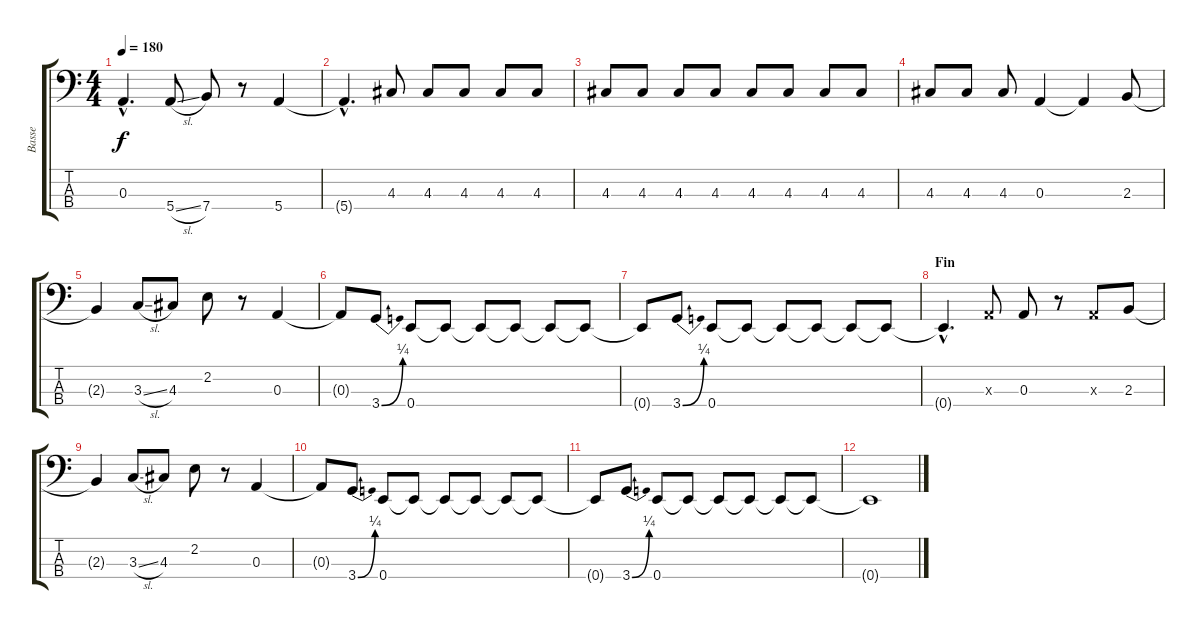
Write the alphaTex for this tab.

\track ("Basse" "Basse") {instrument electricbassfinger}
\staff {score tabs}
\tuning (G2 D2 A1 E1) {hide}
\ts (4 4)
\tempo 180
\clef f4
\ks c
0.3{hac t}.4{d dy f} 5.4{sl}.8 7.4.8 r.8 5.4.4 |
5.4{hac t}.4{d} 4.3.8 4.3.8 4.3.8 4.3.8 4.3.8 |
4.3.8 4.3.8 4.3.8 4.3.8 4.3.8 4.3.8 4.3.8 4.3.8 |
4.3.8 4.3.8 4.3.8 0.3.4 0.3{t}.4 2.3.8 |
2.3{t}.4 3.3{sl}.8 4.3.8 2.2.8 r.8 0.3.4 |
0.3{t}.8 3.4{be (bend 0 0 60 1)}.8 0.4.8 0.4{t}.8 0.4{t}.8 0.4{t}.8 0.4{t}.8 0.4{t}.8 |
0.4{t}.8 3.4{be (bend 0 0 60 1)}.8 0.4.8 0.4{t}.8 0.4{t}.8 0.4{t}.8 0.4{t}.8 0.4{t}.8 |
\section ("" "Fin")
0.4{hac t}.4{d} 0.3{x}.8 0.3.8 r.8 0.3{x}.8 2.3.8 |
2.3{t}.4 3.3{sl}.8 4.3.8 2.2.8 r.8 0.3.4 |
0.3{t}.8 3.4{be (bend 0 0 60 1)}.8 0.4.8 0.4{t}.8 0.4{t}.8 0.4{t}.8 0.4{t}.8 0.4{t}.8 |
0.4{t}.8 3.4{be (bend 0 0 60 1)}.8 0.4.8 0.4{t}.8 0.4{t}.8 0.4{t}.8 0.4{t}.8 0.4{t}.8 |
0.4{t}.1
